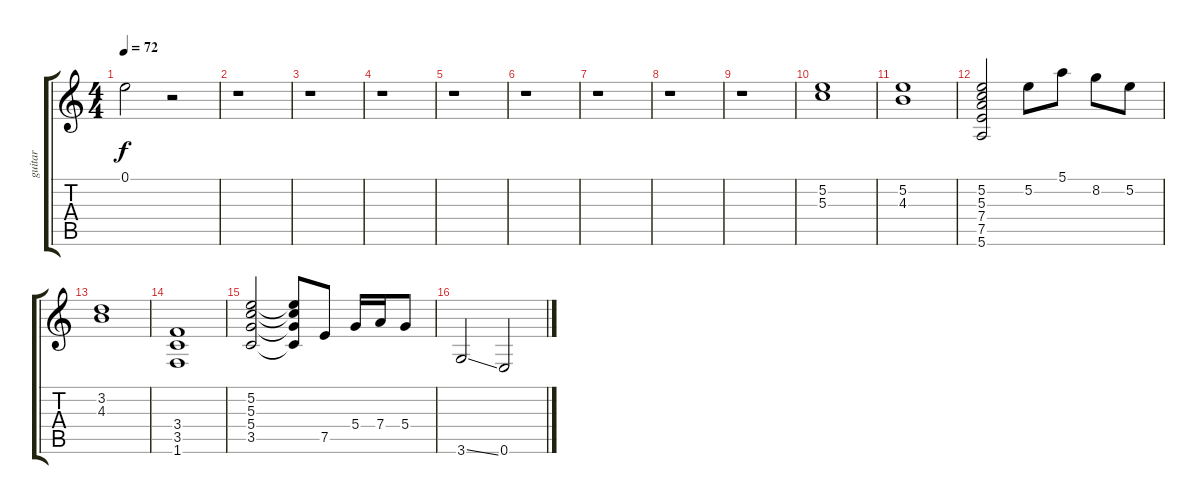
\track ("guitar" "guitar") {instrument electricguitarjazz}
\staff {score tabs}
\tuning (E4 B3 G3 D3 A2 E2) {hide}
\ts (4 4)
\tempo 72
\clef g2
\ks c
0.1.2{dy f volume 9 instrument fx7echoes} r.2 |
r.1{volume 16 balance 8 instrument electricguitarjazz} |
r.1 |
r.1 |
r.1 |
r.1 |
r.1 |
r.1 |
r.1 |
(5.2 5.3).1 |
(5.2 4.3).1 |
(5.2 5.3 7.4 7.5 5.6).2 5.2.8 5.1.8 8.2.8 5.2.8 |
(3.2 4.3).1 |
(3.4 3.5 1.6).1 |
(5.2 5.3 5.4 3.5).2 (5.2{t} 5.3{t} 5.4{t} 3.5{t}).8 7.5.8 5.4.16 7.4.16 5.4.8 |
3.6{ss}.2 0.6.2
